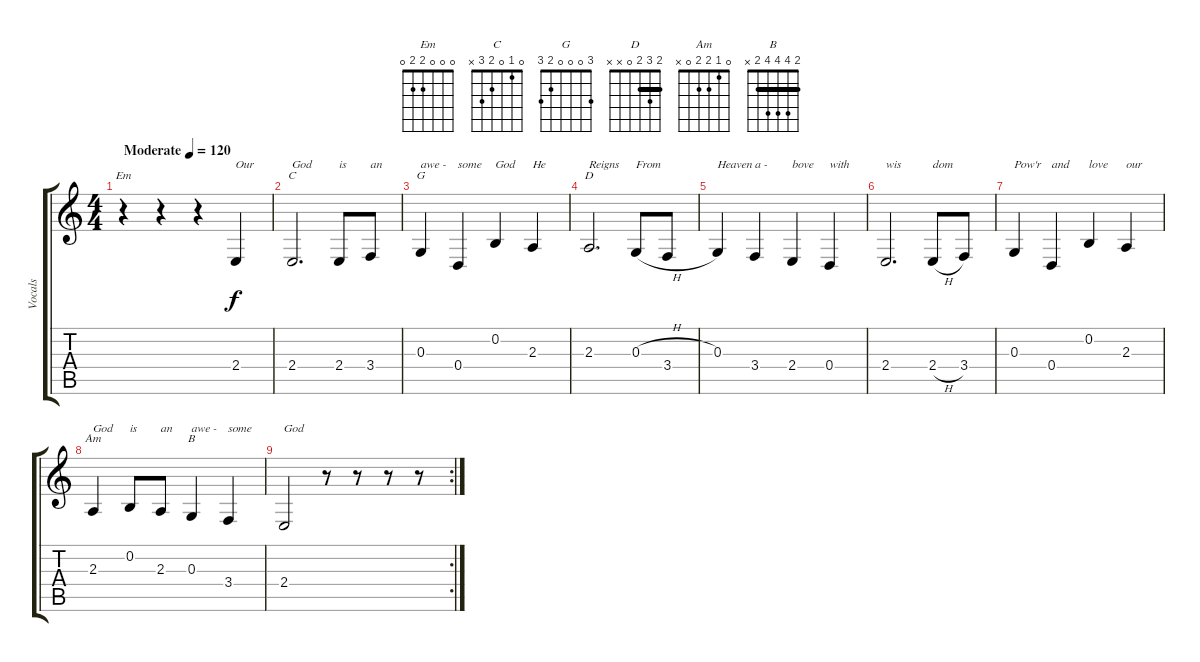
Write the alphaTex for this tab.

\track ("Vocals" "Vocals") {instrument shanai}
\staff {score tabs}
\tuning (E4 B3 G3 D3 A2 E2) {hide}
\chord ("Em" 0 0 0 2 2 0)
\chord ("C" 0 1 0 2 3 x)
\chord ("G" 3 0 0 0 2 3)
\chord ("D" 2 3 2 0 x x) {barre 2}
\chord ("Am" 0 1 2 2 0 x)
\chord ("B" 2 4 4 4 2 x) {barre 2}
\ts (4 4)
\tempo (120 "Moderate")
\clef g2
\ks c
r.4{ch "Em" dy f instrument shanai} r.4 r.4 2.4.4{txt "Our"} |
2.4.2{d ch "C" txt "God"} 2.4.8{txt "is"} 3.4.8{txt "an"} |
0.3.4{ch "G" txt "awe -"} 0.4.4{txt "some"} 0.2.4{txt "God"} 2.3.4{txt "He"} |
2.3.2{d ch "D" txt "Reigns"} 0.3{h}.8{txt "From"} 3.4.8 |
0.3.4{txt "Heaven"} 3.4.4{txt "a -"} 2.4.4{txt "bove"} 0.4.4{txt "with"} |
2.4.2{d txt "wis"} 2.4{h}.8{txt "dom"} 3.4.8 |
0.3.4{txt "Pow'r"} 0.4.4{txt "and"} 0.2.4{txt "love"} 2.3.4{txt "our"} |
2.3.4{ch "Am" txt "God"} 0.2.8{txt "is"} 2.3.8{txt "an"} 0.3.4{ch "B" txt "awe -"} 3.4.4{txt "some"} |
\rc 2
2.4.2{txt "God"} r.8 r.8 r.8 r.8
